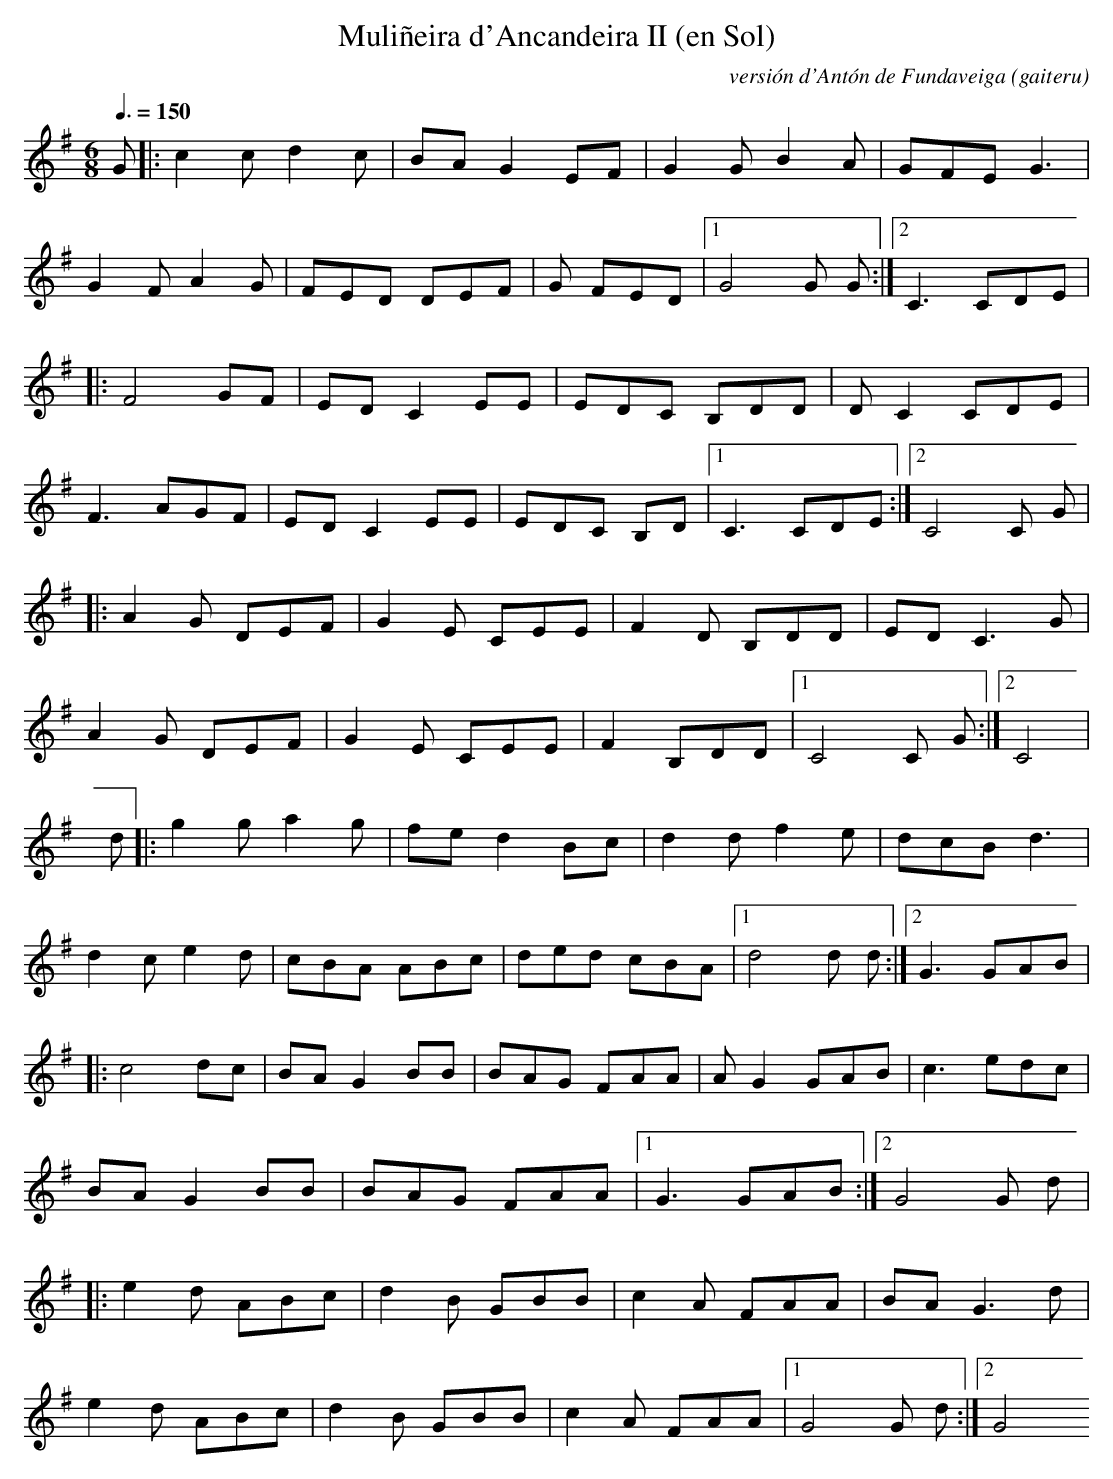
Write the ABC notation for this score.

X:1
T:Muliñeira d'Ancandeira II (en Sol)
C:versión d'Antón de Fundaveiga (gaiteru)
M:6/8
L:1/8
Q:3/8=150
K:G
G |: c2 c d2 c | BA G2 EF | G2 G B2 A | GFE G3 |
G2 F A2 G | FED DEF |G FED |1 G4 G G :|2 C3 CDE |
|: F4 GF | ED C2 EE | EDC B,DD | D C2 CDE |
F3 AGF | ED C2 EE | EDC B,D|1 C3 CDE :|2 C4 C G |
|: A2 G DEF | G2 E CEE | F2 D B,DD | ED C3 G |
A2 G DEF | G2 E CEE | F2 B,DD |1 C4 C G :|2 C4 |
d|:g2 g a2 g|fe d2 Bc|d2 d f2 e|dcB d3|
d2 c e2 d|cBA ABc|ded cBA|1 d4 d d:|2 G3 GAB|
|:c4 dc|BA G2 BB|BAG FAA|A G2 GAB|c3 edc|
BA G2 BB|BAG FAA|1 G3 GAB:|2 G4 G d|
|:e2 d ABc|d2 B GBB|c2 A FAA|BA G3 d|
e2 d ABc|d2 B GBB|c2 A FAA|1 G4 G d:|2 G4
